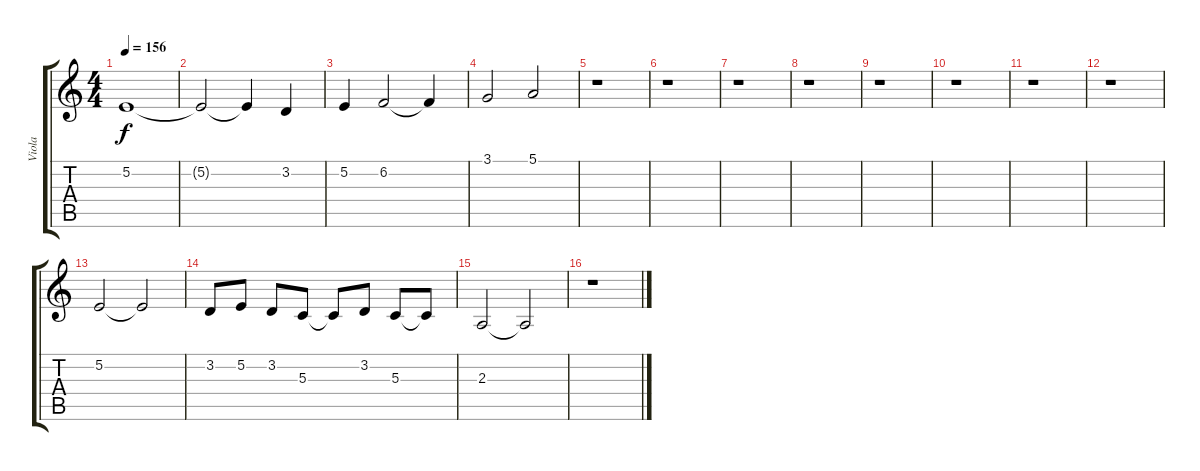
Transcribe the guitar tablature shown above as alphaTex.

\track ("Viola" "Viola") {instrument viola}
\staff {score tabs}
\tuning (E4 B3 G3 D3 A2 E2) {hide}
\ts (4 4)
\tempo 156
\clef g2
\ks c
5.2.1{dy f} |
5.2{t}.2 5.2{t}.4 3.2.4 |
5.2.4 6.2.2 6.2{t}.4 |
3.1.2 5.1.2 |
r.1 |
r.1 |
r.1 |
r.1 |
r.1 |
r.1 |
r.1 |
r.1 |
5.2.2 5.2{t}.2 |
3.2.8 5.2.8 3.2.8 5.3.8 5.3{t}.8 3.2.8 5.3.8 5.3{t}.8 |
2.3.2 2.3{t}.2 |
r.1
